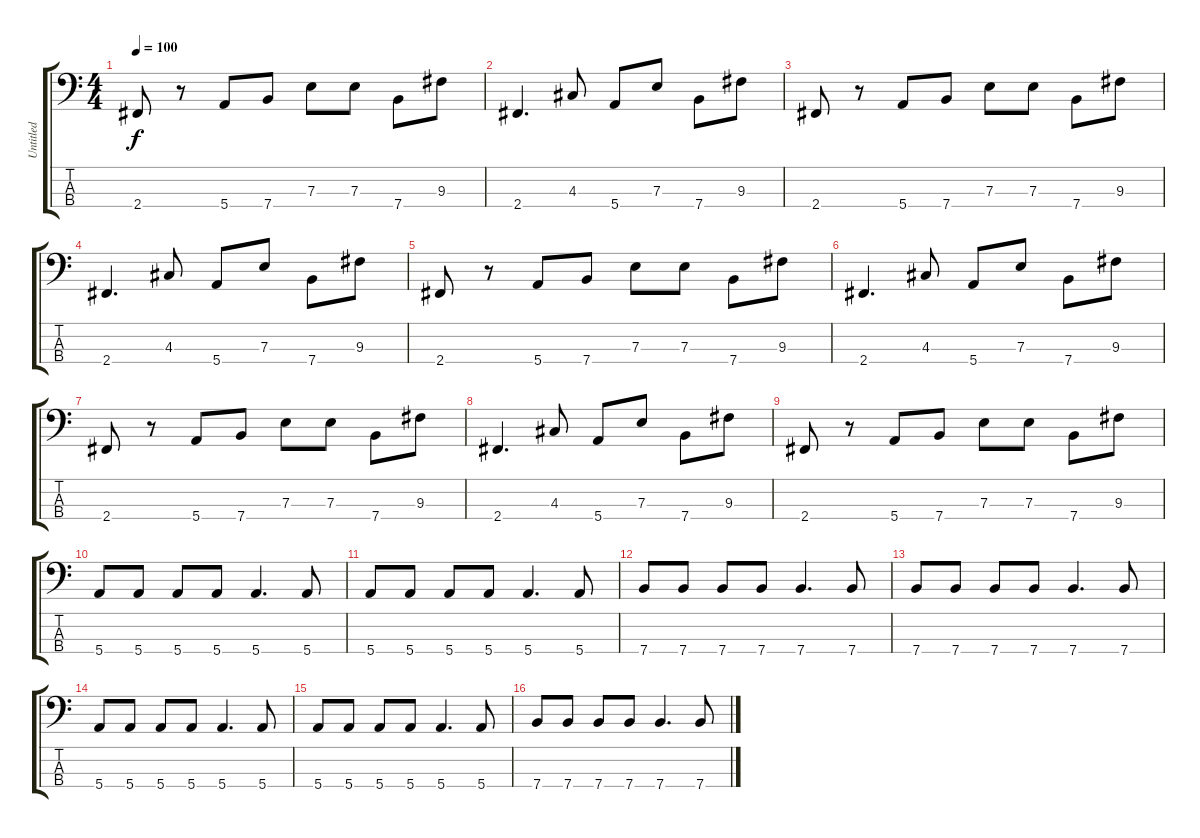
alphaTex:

\track ("Untitled" "Untitled") {instrument electricbassfinger}
\staff {score tabs}
\tuning (G2 D2 A1 E1) {hide}
\ts (4 4)
\tempo 100
\clef f4
\ks c
2.4.8{dy f} r.8 5.4.8 7.4.8 7.3.8 7.3.8 7.4.8 9.3.8 |
2.4.4{d} 4.3.8 5.4.8 7.3.8 7.4.8 9.3.8 |
2.4.8 r.8 5.4.8 7.4.8 7.3.8 7.3.8 7.4.8 9.3.8 |
2.4.4{d} 4.3.8 5.4.8 7.3.8 7.4.8 9.3.8 |
2.4.8 r.8 5.4.8 7.4.8 7.3.8 7.3.8 7.4.8 9.3.8 |
2.4.4{d} 4.3.8 5.4.8 7.3.8 7.4.8 9.3.8 |
2.4.8 r.8 5.4.8 7.4.8 7.3.8 7.3.8 7.4.8 9.3.8 |
2.4.4{d} 4.3.8 5.4.8 7.3.8 7.4.8 9.3.8 |
2.4.8 r.8 5.4.8 7.4.8 7.3.8 7.3.8 7.4.8 9.3.8 |
5.4.8 5.4.8 5.4.8 5.4.8 5.4.4{d} 5.4.8 |
5.4.8 5.4.8 5.4.8 5.4.8 5.4.4{d} 5.4.8 |
7.4.8 7.4.8 7.4.8 7.4.8 7.4.4{d} 7.4.8 |
7.4.8 7.4.8 7.4.8 7.4.8 7.4.4{d} 7.4.8 |
5.4.8 5.4.8 5.4.8 5.4.8 5.4.4{d} 5.4.8 |
5.4.8 5.4.8 5.4.8 5.4.8 5.4.4{d} 5.4.8 |
7.4.8 7.4.8 7.4.8 7.4.8 7.4.4{d} 7.4.8
